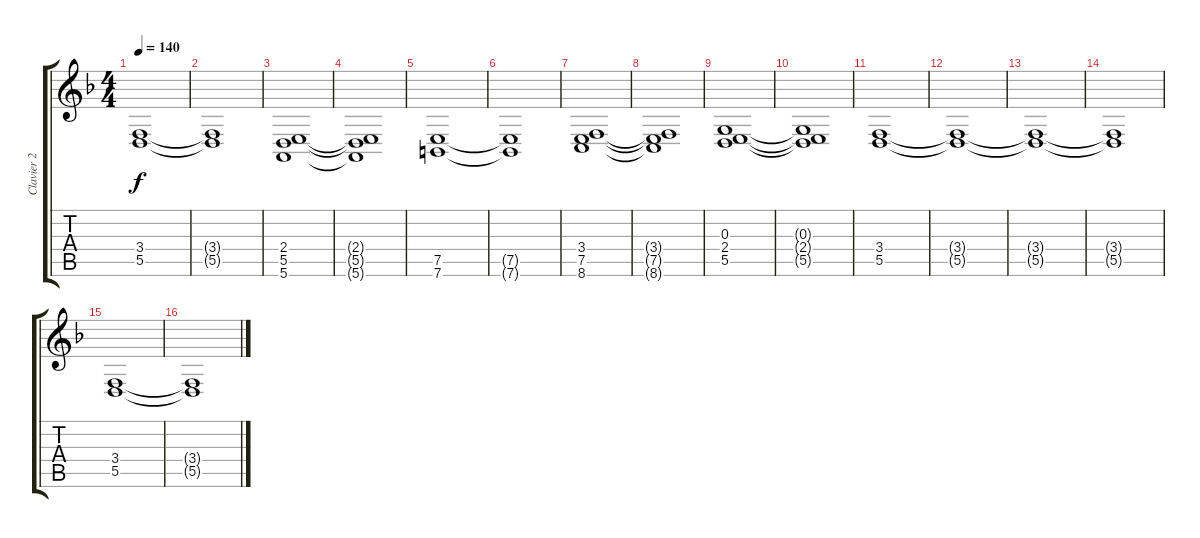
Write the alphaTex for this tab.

\track ("Clavier 2" "Clavier 2") {instrument stringensemble1}
\staff {score tabs}
\tuning (E4 B3 G3 D3 A2 E2) {hide}
\ts (4 4)
\tempo 140
\clef g2
\ks f
(3.4{t} 5.5{t}).1{dy f} |
(3.4{t} 5.5{t}).1 |
(2.4 5.5 5.6).1 |
(2.4{t} 5.5{t} 5.6{t}).1 |
(7.5 7.6).1 |
(7.5{t} 7.6{t}).1 |
(3.4 7.5 8.6).1 |
(3.4{t} 7.5{t} 8.6{t}).1 |
(0.3 2.4 5.5).1 |
(0.3{t} 2.4{t} 5.5{t}).1 |
(3.4 5.5).1 |
(3.4{t} 5.5{t}).1 |
(3.4{t} 5.5{t}).1 |
(3.4{t} 5.5{t}).1 |
(3.4 5.5).1 |
(3.4{t} 5.5{t}).1
